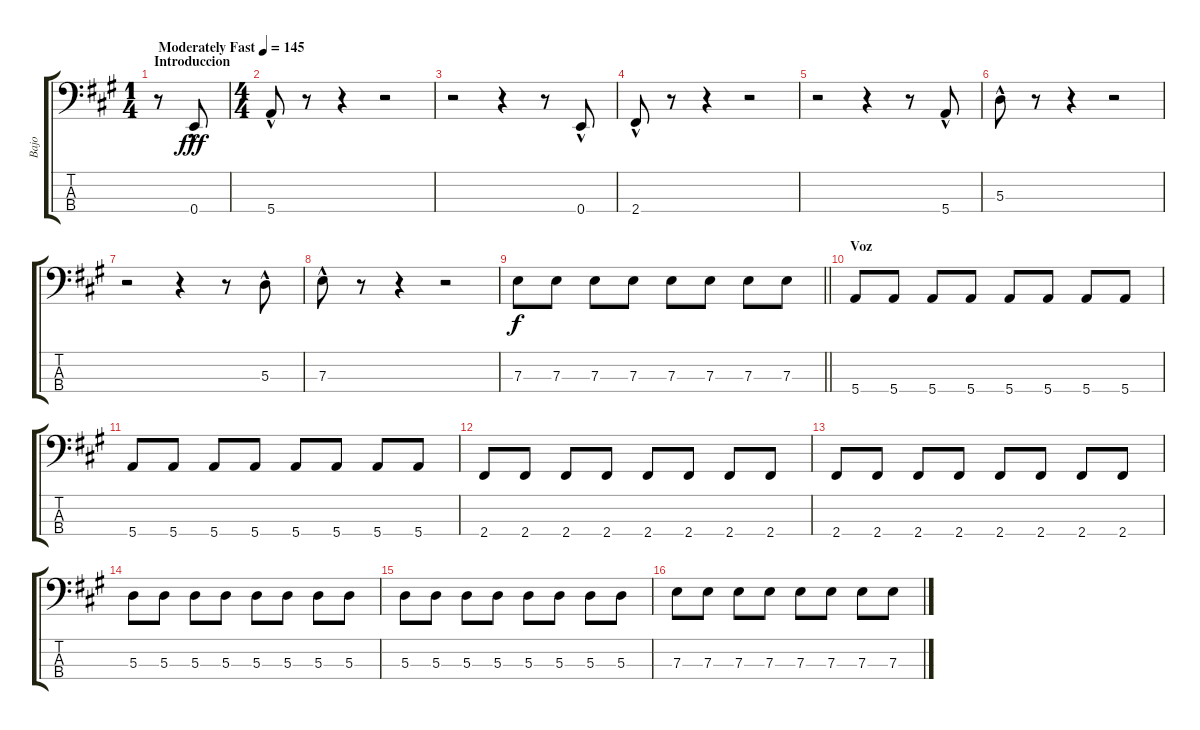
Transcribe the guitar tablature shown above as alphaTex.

\track ("Bajo" "Bajo") {instrument electricbassfinger}
\staff {score tabs}
\tuning (G2 D2 A1 E1) {hide}
\ts (1 4)
\section ("" "Introduccion")
\tempo (145 "Moderately Fast")
\clef f4
\ks a
r.8{dy fff instrument electricbassfinger} 0.4{hac}.8 |
\ts (4 4)
5.4{hac}.8 r.8 r.4 r.2 |
r.2 r.4 r.8 0.4{hac}.8 |
2.4{hac}.8 r.8 r.4 r.2 |
r.2 r.4 r.8 5.4{hac}.8 |
5.3{hac}.8 r.8 r.4 r.2 |
r.2 r.4 r.8 5.3{hac}.8 |
7.3{hac}.8 r.8 r.4 r.2 |
\barLineRight lightlight
7.3.8{dy f} 7.3.8 7.3.8 7.3.8 7.3.8 7.3.8 7.3.8 7.3.8 |
\section ("" "Voz")
5.4.8 5.4.8 5.4.8 5.4.8 5.4.8 5.4.8 5.4.8 5.4.8 |
5.4.8 5.4.8 5.4.8 5.4.8 5.4.8 5.4.8 5.4.8 5.4.8 |
2.4.8 2.4.8 2.4.8 2.4.8 2.4.8 2.4.8 2.4.8 2.4.8 |
2.4.8 2.4.8 2.4.8 2.4.8 2.4.8 2.4.8 2.4.8 2.4.8 |
5.3.8 5.3.8 5.3.8 5.3.8 5.3.8 5.3.8 5.3.8 5.3.8 |
5.3.8 5.3.8 5.3.8 5.3.8 5.3.8 5.3.8 5.3.8 5.3.8 |
7.3.8 7.3.8 7.3.8 7.3.8 7.3.8 7.3.8 7.3.8 7.3.8
